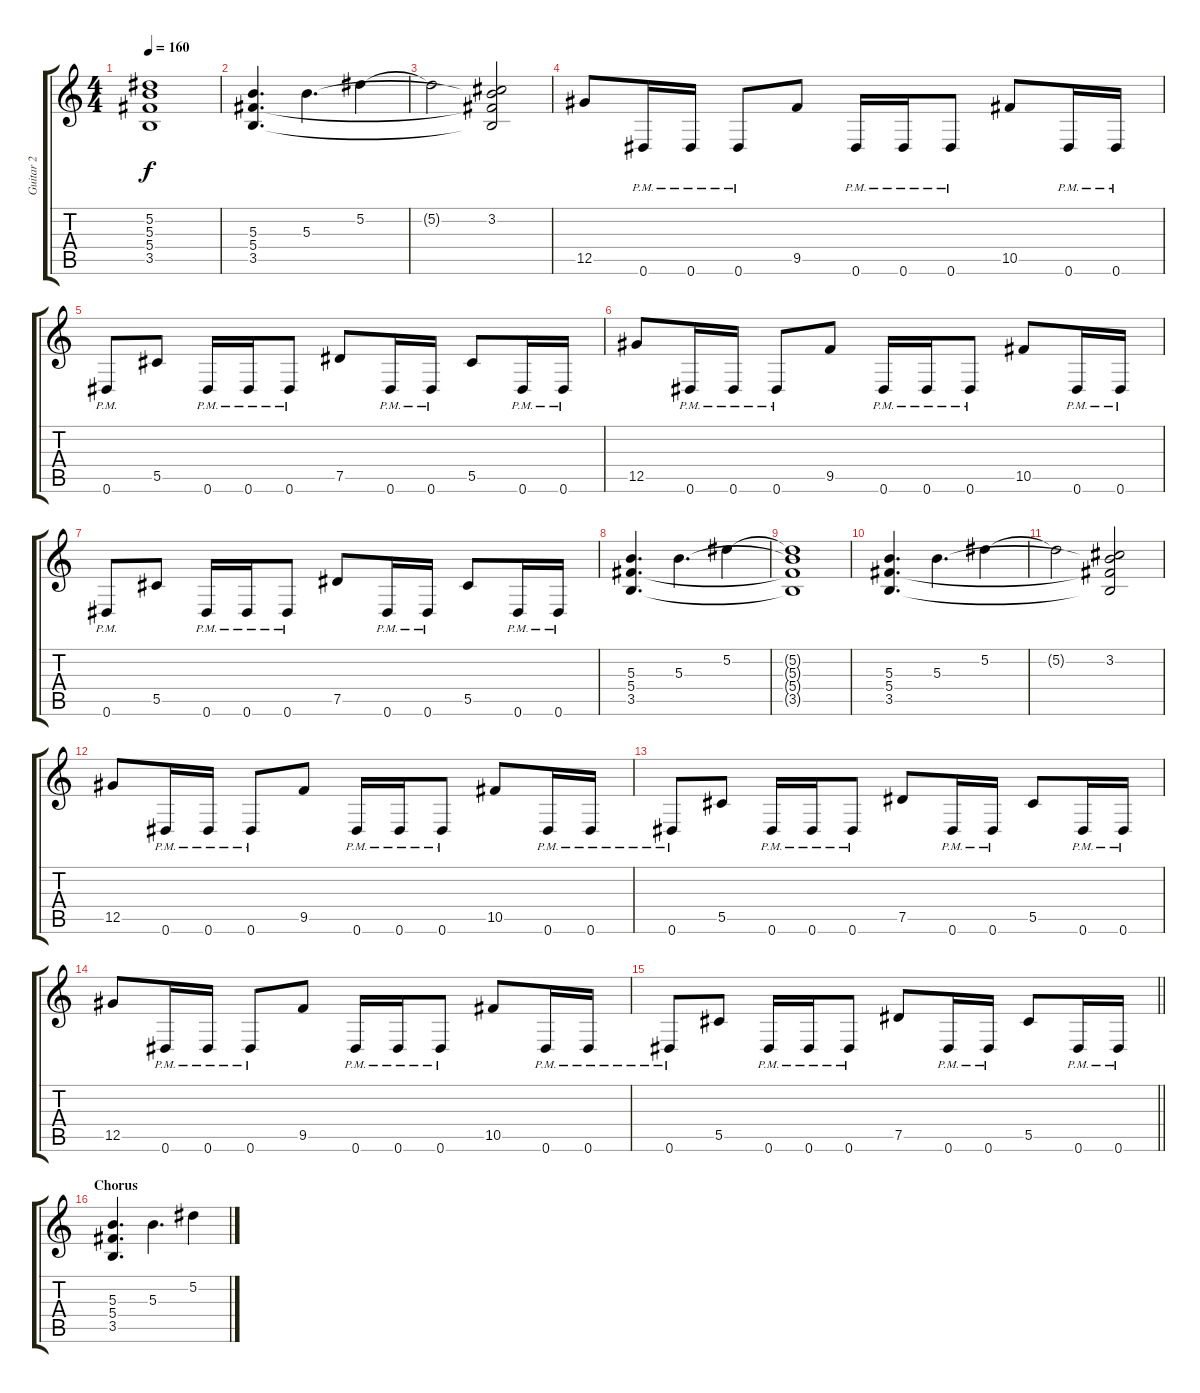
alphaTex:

\track ("Guitar 2" "Guitar 2") {instrument distortionguitar}
\staff {score tabs}
\tuning (Eb4 Bb3 Gb3 Db3 Ab2 Eb2) {hide}
\ts (4 4)
\tempo 160
\clef g2
\ks c
(5.2{t} 5.3{t} 5.4{t} 3.5{t}).1{dy f} |
(5.3 5.4 3.5).4{d} 5.3.4{d} 5.2.4 |
5.2{t}.2 (3.2 5.3{t} 5.4{t} 3.5{t}).2 |
12.5.8 0.6{pm}.16 0.6{pm}.16 0.6{pm}.8 9.5.8 0.6{pm}.16 0.6{pm}.16 0.6{pm}.8 10.5.8 0.6{pm}.16 0.6{pm}.16 |
0.6{pm}.8 5.5.8 0.6{pm}.16 0.6{pm}.16 0.6{pm}.8 7.5.8 0.6{pm}.16 0.6{pm}.16 5.5.8 0.6{pm}.16 0.6{pm}.16 |
12.5.8 0.6{pm}.16 0.6{pm}.16 0.6{pm}.8 9.5.8 0.6{pm}.16 0.6{pm}.16 0.6{pm}.8 10.5.8 0.6{pm}.16 0.6{pm}.16 |
0.6{pm}.8 5.5.8 0.6{pm}.16 0.6{pm}.16 0.6{pm}.8 7.5.8 0.6{pm}.16 0.6{pm}.16 5.5.8 0.6{pm}.16 0.6{pm}.16 |
(5.3 5.4 3.5).4{d} 5.3.4{d} 5.2.4 |
(5.2{t} 5.3{t} 5.4{t} 3.5{t}).1 |
(5.3 5.4 3.5).4{d} 5.3.4{d} 5.2.4 |
5.2{t}.2 (3.2 5.3{t} 5.4{t} 3.5{t}).2 |
12.5.8 0.6{pm}.16 0.6{pm}.16 0.6{pm}.8 9.5.8 0.6{pm}.16 0.6{pm}.16 0.6{pm}.8 10.5.8 0.6{pm}.16 0.6{pm}.16 |
0.6{pm}.8 5.5.8 0.6{pm}.16 0.6{pm}.16 0.6{pm}.8 7.5.8 0.6{pm}.16 0.6{pm}.16 5.5.8 0.6{pm}.16 0.6{pm}.16 |
12.5.8 0.6{pm}.16 0.6{pm}.16 0.6{pm}.8 9.5.8 0.6{pm}.16 0.6{pm}.16 0.6{pm}.8 10.5.8 0.6{pm}.16 0.6{pm}.16 |
\barLineRight lightlight
0.6{pm}.8 5.5.8 0.6{pm}.16 0.6{pm}.16 0.6{pm}.8 7.5.8 0.6{pm}.16 0.6{pm}.16 5.5.8 0.6{pm}.16 0.6{pm}.16 |
\section ("" "Chorus")
(5.3 5.4 3.5).4{d} 5.3.4{d} 5.2.4
